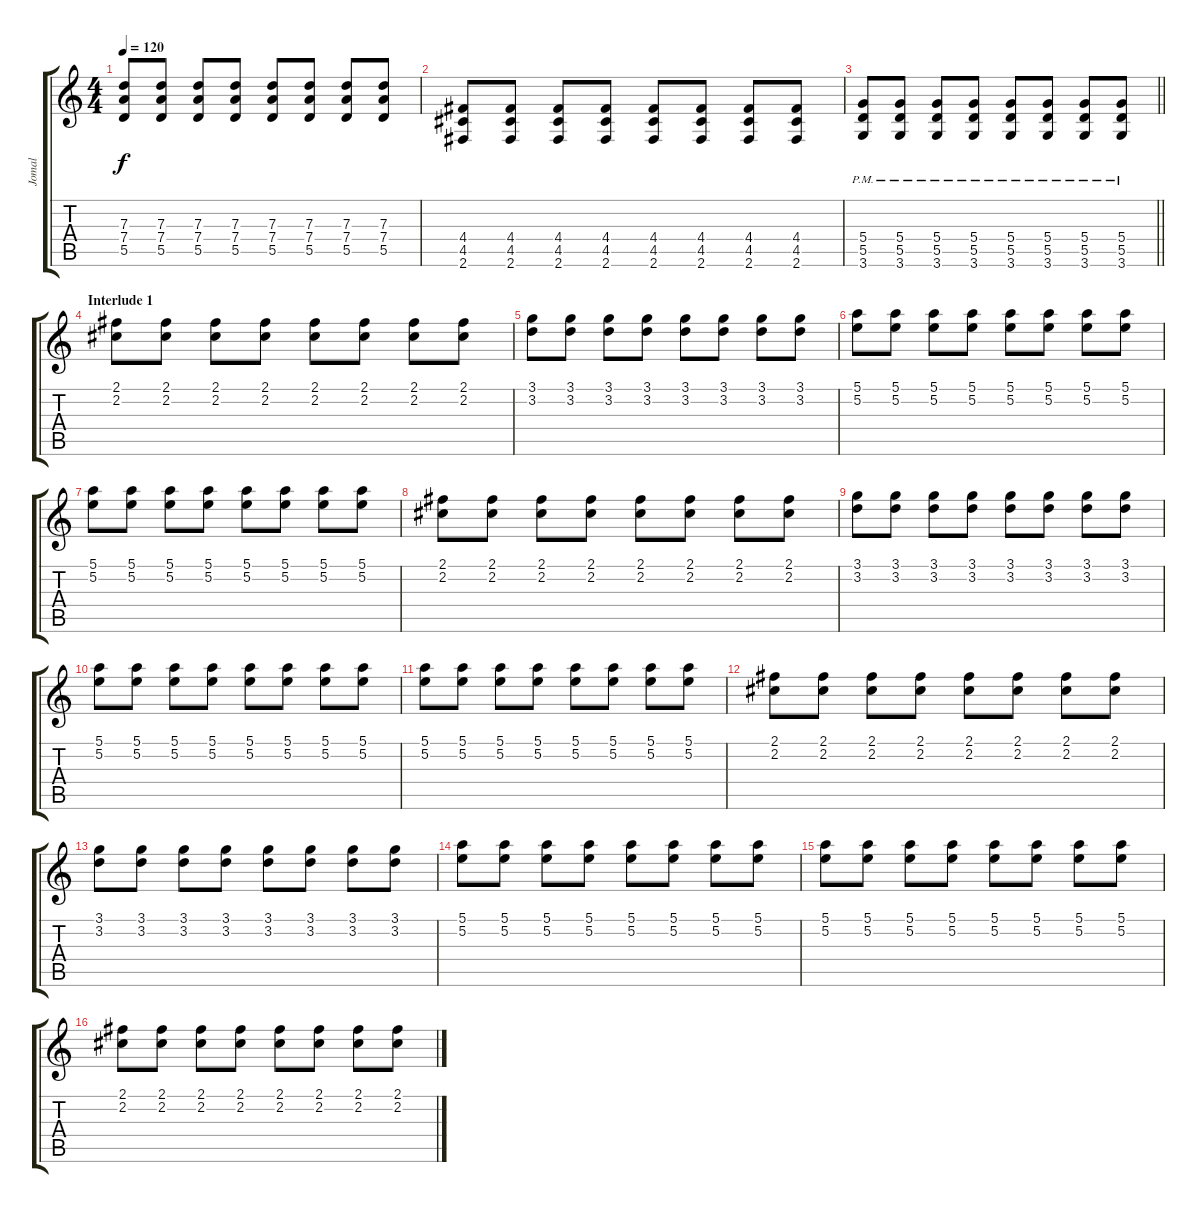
\track ("Jomal" "Jomal") {instrument distortionguitar}
\staff {score tabs}
\tuning (E4 B3 G3 D3 A2 E2) {hide}
\ts (4 4)
\tempo 120
\clef g2
\ks c
(7.3 7.4 5.5).8{dy f} (7.3 7.4 5.5).8 (7.3 7.4 5.5).8 (7.3 7.4 5.5).8 (7.3 7.4 5.5).8 (7.3 7.4 5.5).8 (7.3 7.4 5.5).8 (7.3 7.4 5.5).8 |
(4.4 4.5 2.6).8 (4.4 4.5 2.6).8 (4.4 4.5 2.6).8 (4.4 4.5 2.6).8 (4.4 4.5 2.6).8 (4.4 4.5 2.6).8 (4.4 4.5 2.6).8 (4.4 4.5 2.6).8 |
\barLineRight lightlight
(5.4{pm} 5.5{pm} 3.6{pm}).8 (5.4{pm} 5.5{pm} 3.6{pm}).8 (5.4{pm} 5.5{pm} 3.6{pm}).8 (5.4{pm} 5.5{pm} 3.6{pm}).8 (5.4{pm} 5.5{pm} 3.6{pm}).8 (5.4{pm} 5.5{pm} 3.6{pm}).8 (5.4{pm} 5.5{pm} 3.6{pm}).8 (5.4{pm} 5.5{pm} 3.6{pm}).8 |
\section ("" "Interlude 1")
(2.1 2.2).8 (2.1 2.2).8 (2.1 2.2).8 (2.1 2.2).8 (2.1 2.2).8 (2.1 2.2).8 (2.1 2.2).8 (2.1 2.2).8 |
(3.1 3.2).8 (3.1 3.2).8 (3.1 3.2).8 (3.1 3.2).8 (3.1 3.2).8 (3.1 3.2).8 (3.1 3.2).8 (3.1 3.2).8 |
(5.1 5.2).8 (5.1 5.2).8 (5.1 5.2).8 (5.1 5.2).8 (5.1 5.2).8 (5.1 5.2).8 (5.1 5.2).8 (5.1 5.2).8 |
(5.1 5.2).8 (5.1 5.2).8 (5.1 5.2).8 (5.1 5.2).8 (5.1 5.2).8 (5.1 5.2).8 (5.1 5.2).8 (5.1 5.2).8 |
(2.1 2.2).8 (2.1 2.2).8 (2.1 2.2).8 (2.1 2.2).8 (2.1 2.2).8 (2.1 2.2).8 (2.1 2.2).8 (2.1 2.2).8 |
(3.1 3.2).8 (3.1 3.2).8 (3.1 3.2).8 (3.1 3.2).8 (3.1 3.2).8 (3.1 3.2).8 (3.1 3.2).8 (3.1 3.2).8 |
(5.1 5.2).8 (5.1 5.2).8 (5.1 5.2).8 (5.1 5.2).8 (5.1 5.2).8 (5.1 5.2).8 (5.1 5.2).8 (5.1 5.2).8 |
(5.1 5.2).8 (5.1 5.2).8 (5.1 5.2).8 (5.1 5.2).8 (5.1 5.2).8 (5.1 5.2).8 (5.1 5.2).8 (5.1 5.2).8 |
(2.1 2.2).8 (2.1 2.2).8 (2.1 2.2).8 (2.1 2.2).8 (2.1 2.2).8 (2.1 2.2).8 (2.1 2.2).8 (2.1 2.2).8 |
(3.1 3.2).8 (3.1 3.2).8 (3.1 3.2).8 (3.1 3.2).8 (3.1 3.2).8 (3.1 3.2).8 (3.1 3.2).8 (3.1 3.2).8 |
(5.1 5.2).8 (5.1 5.2).8 (5.1 5.2).8 (5.1 5.2).8 (5.1 5.2).8 (5.1 5.2).8 (5.1 5.2).8 (5.1 5.2).8 |
(5.1 5.2).8 (5.1 5.2).8 (5.1 5.2).8 (5.1 5.2).8 (5.1 5.2).8 (5.1 5.2).8 (5.1 5.2).8 (5.1 5.2).8 |
(2.1 2.2).8 (2.1 2.2).8 (2.1 2.2).8 (2.1 2.2).8 (2.1 2.2).8 (2.1 2.2).8 (2.1 2.2).8 (2.1 2.2).8
